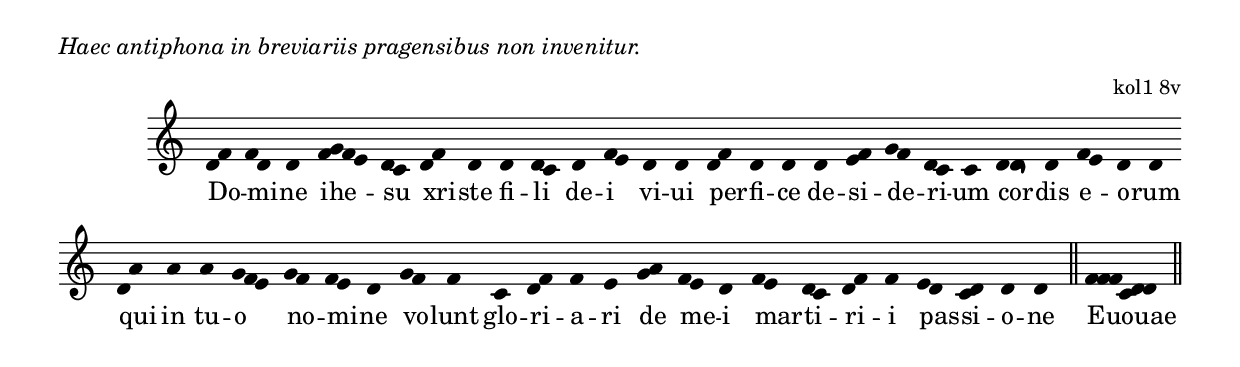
\version "2.19.32"

\include "../lib/synopsis.ily"

\markup\italic{
  Haec antiphona in breviariis pragensibus non invenitur.
}

\score {
  \transpose c c' {
    \plainchant
    \melisma { d f } \melisma { f d } d \bar "" \melisma { f g f e } \melisma { d c } \bar "" \melisma { d f } d \bar "" d \melisma { d c } \bar "" d \melisma { f e } \bar "" d d \bar "" \melisma { d f } d d \bar "" d \melisma { e f } \melisma { g f } \melisma { d c } c \bar "" \melisma { d \strophicus d } d \bar "" \melisma { f e } d d \bar "" \melisma { d a } \bar "" a \bar "" a \melisma { g f e } \bar "" \melisma { g f } \melisma { f e } d \bar "" \melisma { g f } f \bar "" c \melisma { d f } f e \bar "" \melisma { g a } \bar "" \melisma { f e } d \bar "" \melisma { f e } \melisma { d c } \melisma { d f } f \bar "" \melisma { e d } \melisma { c d } d d \bar "||" \melisma { f f f c d d } \bar "||"
  }
  \addlyrics {
    Do -- mi -- ne ihe -- su xri -- ste
    fi -- li de -- i vi -- ui
    per -- fi -- ce de -- si -- de -- ri -- um
    cor -- dis e -- o -- rum
    qui in tu -- o no -- mi -- ne
    vo -- lunt glo -- ri -- a -- ri
    de me -- i mar -- ti -- ri -- i pas -- si -- o -- ne

    Euouae
  }
  \header {
    fontes = "kol1 8v"
  }
}
